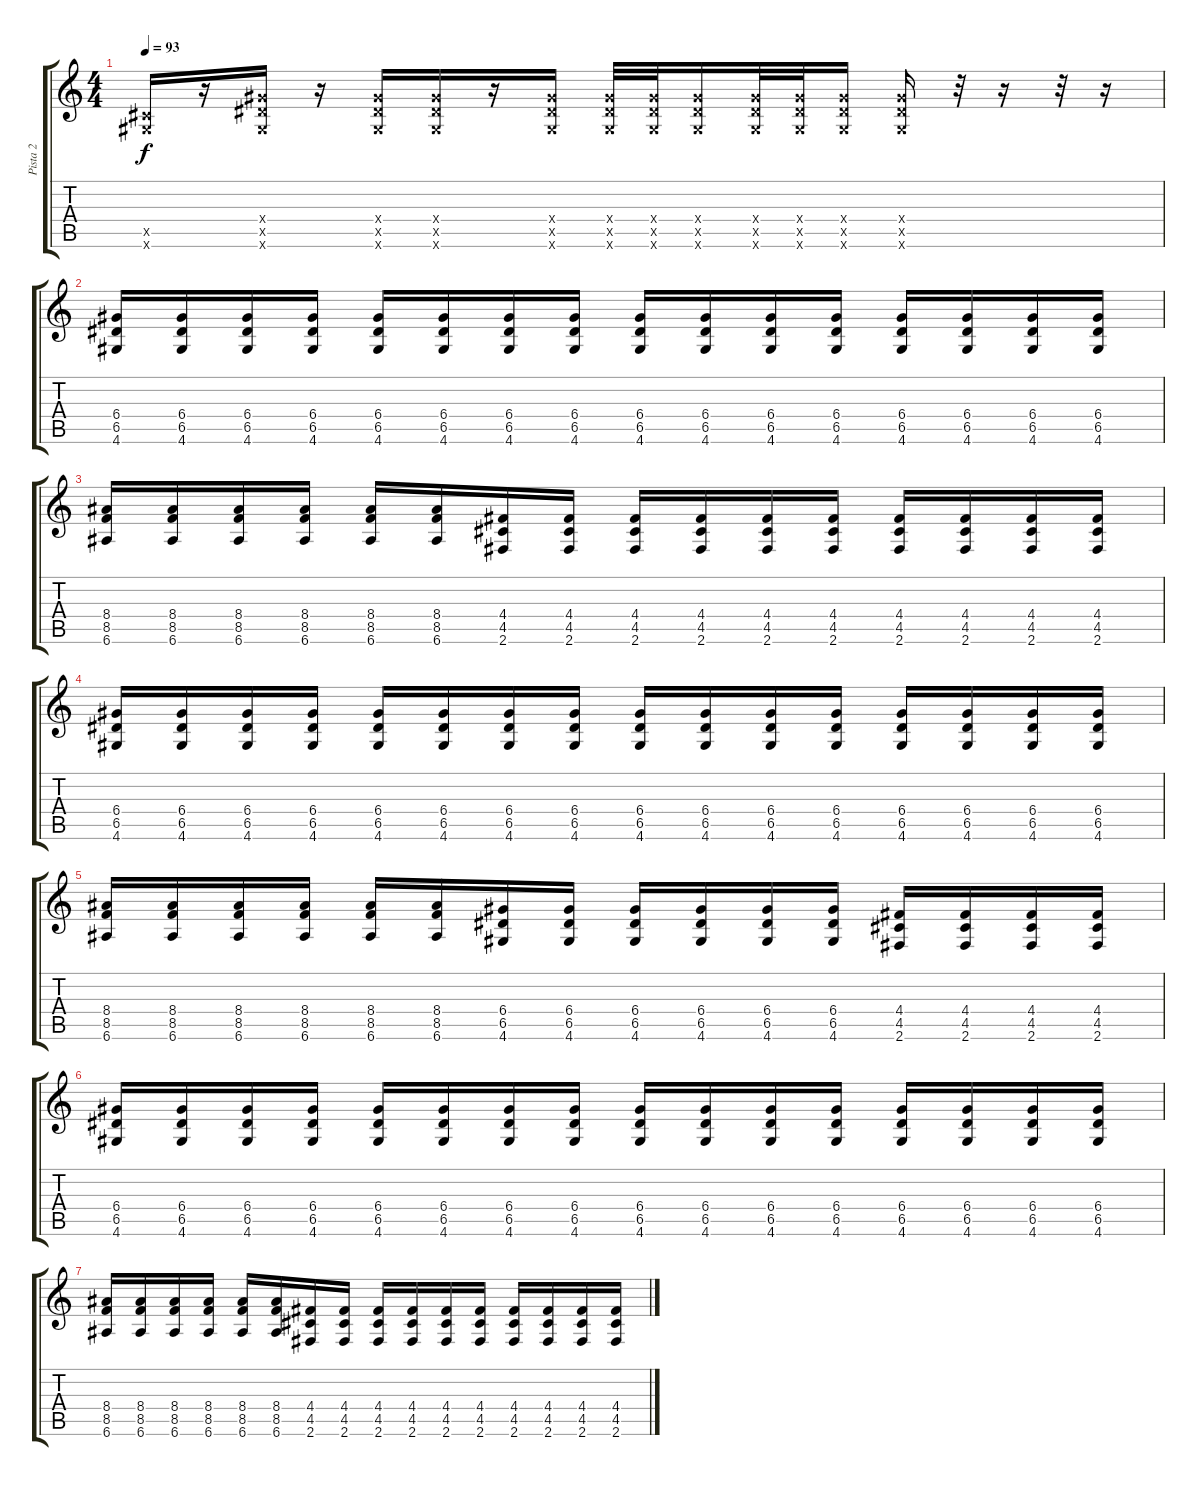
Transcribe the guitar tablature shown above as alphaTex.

\track ("Pista 2" "Pista 2") {instrument acousticguitarsteel}
\staff {score tabs}
\tuning (E4 B3 G3 D3 A2 E2) {hide}
\ts (4 4)
\tempo 93
\clef g2
\ks c
(4.5{x} 4.6{x}).16{dy f} r.16 (6.4{x} 6.5{x} 4.6{x}).16 r.16 (6.4{x} 6.5{x} 4.6{x}).16 (6.4{x} 6.5{x} 4.6{x}).16 r.16 (6.4{x} 6.5{x} 4.6{x}).16 (6.4{x} 6.5{x} 4.6{x}).32 (6.4{x} 6.5{x} 4.6{x}).32 (6.4{x} 6.5{x} 4.6{x}).16 (6.4{x} 6.5{x} 4.6{x}).32 (6.4{x} 6.5{x} 4.6{x}).32 (6.4{x} 6.5{x} 4.6{x}).16 (6.4{x} 6.5{x} 4.6{x}).16 r.32 r.16 r.32 r.16 |
(6.4 6.5 4.6).16 (6.4 6.5 4.6).16 (6.4 6.5 4.6).16 (6.4 6.5 4.6).16 (6.4 6.5 4.6).16 (6.4 6.5 4.6).16 (6.4 6.5 4.6).16 (6.4 6.5 4.6).16 (6.4 6.5 4.6).16 (6.4 6.5 4.6).16 (6.4 6.5 4.6).16 (6.4 6.5 4.6).16 (6.4 6.5 4.6).16 (6.4 6.5 4.6).16 (6.4 6.5 4.6).16 (6.4 6.5 4.6).16 |
(8.4 8.5 6.6).16 (8.4 8.5 6.6).16 (8.4 8.5 6.6).16 (8.4 8.5 6.6).16 (8.4 8.5 6.6).16 (8.4 8.5 6.6).16 (4.4 4.5 2.6).16 (4.4 4.5 2.6).16 (4.4 4.5 2.6).16 (4.4 4.5 2.6).16 (4.4 4.5 2.6).16 (4.4 4.5 2.6).16 (4.4 4.5 2.6).16 (4.4 4.5 2.6).16 (4.4 4.5 2.6).16 (4.4 4.5 2.6).16 |
(6.4 6.5 4.6).16 (6.4 6.5 4.6).16 (6.4 6.5 4.6).16 (6.4 6.5 4.6).16 (6.4 6.5 4.6).16 (6.4 6.5 4.6).16 (6.4 6.5 4.6).16 (6.4 6.5 4.6).16 (6.4 6.5 4.6).16 (6.4 6.5 4.6).16 (6.4 6.5 4.6).16 (6.4 6.5 4.6).16 (6.4 6.5 4.6).16 (6.4 6.5 4.6).16 (6.4 6.5 4.6).16 (6.4 6.5 4.6).16 |
(8.4 8.5 6.6).16 (8.4 8.5 6.6).16 (8.4 8.5 6.6).16 (8.4 8.5 6.6).16 (8.4 8.5 6.6).16 (8.4 8.5 6.6).16 (6.4 6.5 4.6).16 (6.4 6.5 4.6).16 (6.4 6.5 4.6).16 (6.4 6.5 4.6).16 (6.4 6.5 4.6).16 (6.4 6.5 4.6).16 (4.4 4.5 2.6).16 (4.4 4.5 2.6).16 (4.4 4.5 2.6).16 (4.4 4.5 2.6).16 |
(6.4 6.5 4.6).16 (6.4 6.5 4.6).16 (6.4 6.5 4.6).16 (6.4 6.5 4.6).16 (6.4 6.5 4.6).16 (6.4 6.5 4.6).16 (6.4 6.5 4.6).16 (6.4 6.5 4.6).16 (6.4 6.5 4.6).16 (6.4 6.5 4.6).16 (6.4 6.5 4.6).16 (6.4 6.5 4.6).16 (6.4 6.5 4.6).16 (6.4 6.5 4.6).16 (6.4 6.5 4.6).16 (6.4 6.5 4.6).16 |
(8.4 8.5 6.6).16 (8.4 8.5 6.6).16 (8.4 8.5 6.6).16 (8.4 8.5 6.6).16 (8.4 8.5 6.6).16 (8.4 8.5 6.6).16 (4.4 4.5 2.6).16 (4.4 4.5 2.6).16 (4.4 4.5 2.6).16 (4.4 4.5 2.6).16 (4.4 4.5 2.6).16 (4.4 4.5 2.6).16 (4.4 4.5 2.6).16 (4.4 4.5 2.6).16 (4.4 4.5 2.6).16 (4.4 4.5 2.6).16
